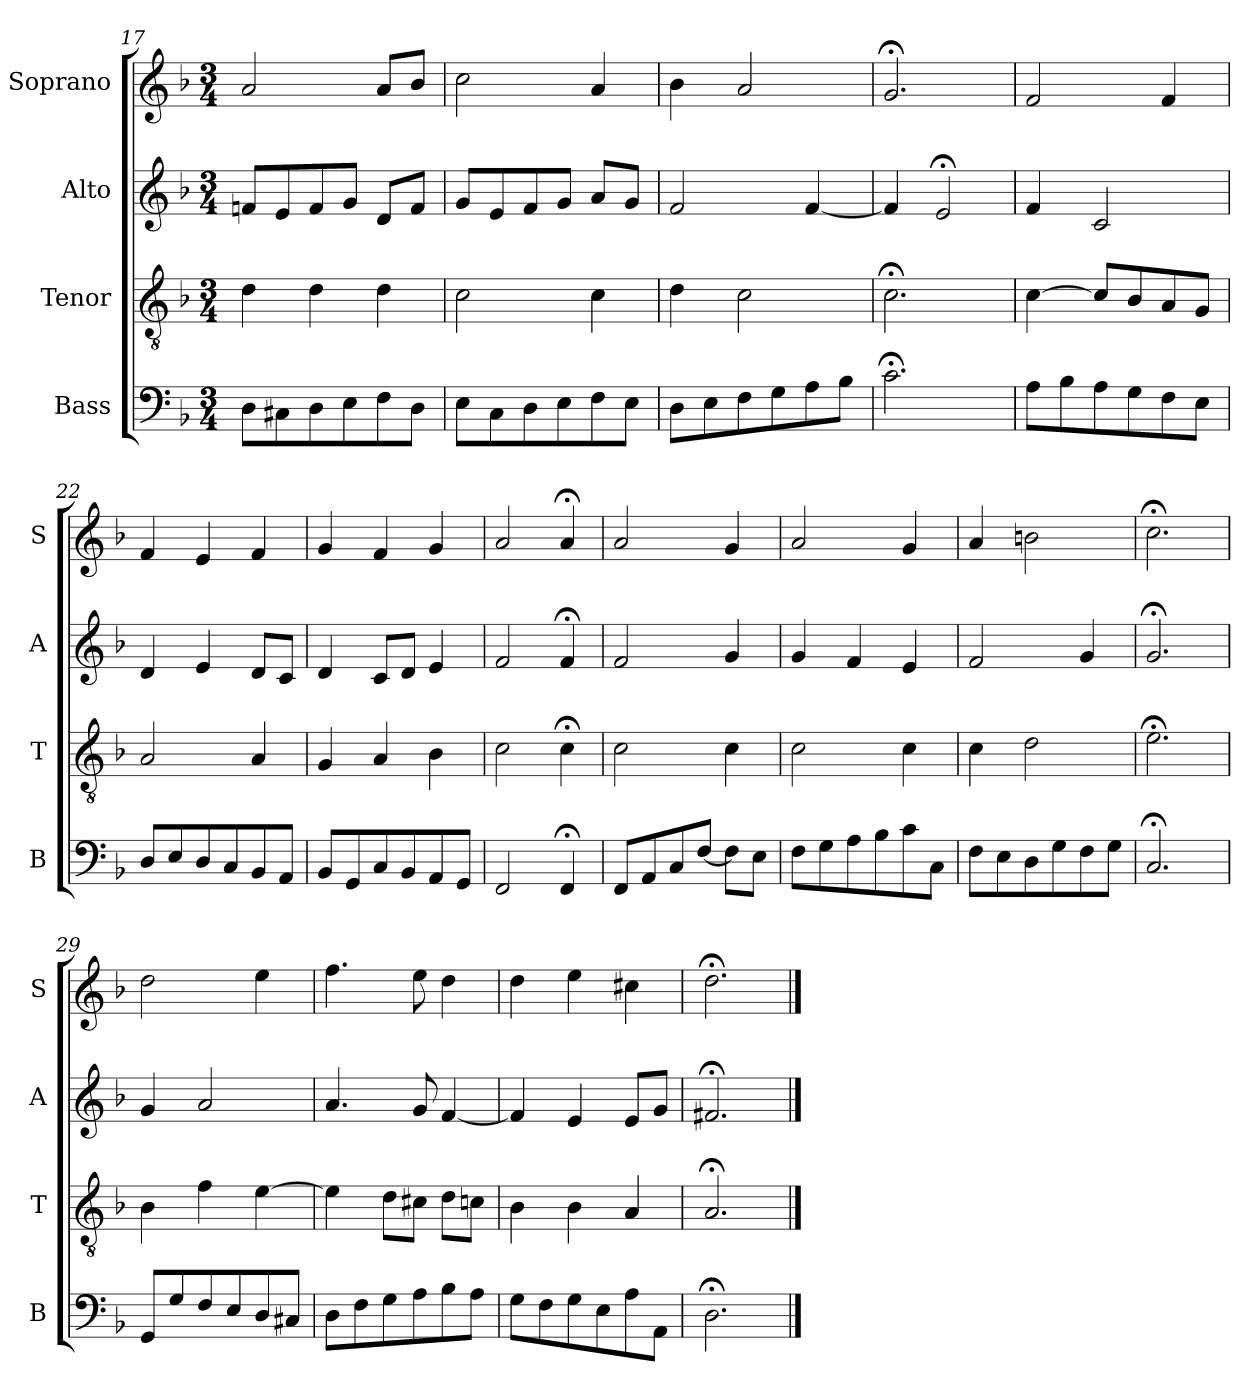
**kern	**kern	**kern	**kern
*part4	*part3	*part2	*part1
*staff4	*staff3	*staff2	*staff1
*I"Bass	*I"Tenor	*I"Alto	*I"Soprano
*I'B	*I'T	*I'A	*I'S
*clefF4	*clefGv2	*clefG2	*clefG2
*k[b-]	*k[b-]	*k[b-]	*k[b-]
*d:	*d:	*d:	*d:
*M3/4	*M3/4	*M3/4	*M3/4
=17	=17	=17	=17
8DL	4di	8fnL	2ai
8C#X	.	8e	.
8D	4d	8f	.
8E	.	8gJ	.
8F	4d	8dL	8aL
8DJ	.	8fJ	8b-J
=18	=18	=18	=18
8EL	2c	8gL	2cc
8C	.	8e	.
8D	.	8f	.
8E	.	8gJ	.
8F	4c	8aL	4a
8EJ	.	8gJ	.
=19	=19	=19	=19
8DL	4d	2f	4b-
8E	.	.	.
8F	2c	.	2a
8G	.	.	.
8A	.	[4f	.
8B-J	.	.	.
=20	=20	=20	=20
2.c;<	2.c;<	4f]	2.g;<
.	.	2e;<	.
=21	=21	=21	=21
8AL	[4c	4f	2f
8B-	.	.	.
8A	8cL]	2c	.
8G	8B-	.	.
8F	8A	.	4f
8EJ	8GJ	.	.
=22	=22	=22	=22
8DL	2A	4d	4f
8E	.	.	.
8D	.	4e	4e
8C	.	.	.
8BB-	4A	8dL	4f
8AAJ	.	8cJ	.
=23	=23	=23	=23
8BB-L	4G	4d	4g
8GG	.	.	.
8C	4A	8cL	4f
8BB-	.	8dJ	.
8AA	4B-	4e	4g
8GGJ	.	.	.
=24	=24	=24	=24
2FF	2c	2f	2a
4FF;<	4c;<	4f;<	4a;<
=25	=25	=25	=25
8FFL	2c	2f	2a
8AA	.	.	.
8C	.	.	.
[8FJ	.	.	.
8FL]	4c	4g	4g
8EJ	.	.	.
=26	=26	=26	=26
8FL	2c	4g	2a
8G	.	.	.
8A	.	4f	.
8B-	.	.	.
8c	4c	4e	4g
8CJ	.	.	.
=27	=27	=27	=27
8FL	4c	2f	4a
8E	.	.	.
8D	2d	.	2bn
8G	.	.	.
8F	.	4g	.
8GJ	.	.	.
=28	=28	=28	=28
2.C;<	2.e;<	2.g;<	2.cc;<
=29	=29	=29	=29
8GGL	4B-	4g	2dd
8G	.	.	.
8F	4f	2a	.
8E	.	.	.
8D	[4e	.	4ee
8C#XJ	.	.	.
=30	=30	=30	=30
8DL	4e]	4.a	4.ff
8F	.	.	.
8G	8dL	.	.
8A	8c#XJ	8g	8ee
8B-	8dL	[4f	4dd
8AJ	8cnJ	.	.
=31	=31	=31	=31
8GL	4B-	4f]	4dd
8F	.	.	.
8G	4B-	4e	4ee
8E	.	.	.
8A	4A	8eL	4cc#X
8AAJ	.	8gJ	.
=32	=32	=32	=32
2.D;<	2.A;<	2.f#X;<	2.dd;<
==	==	==	==
*-	*-	*-	*-
